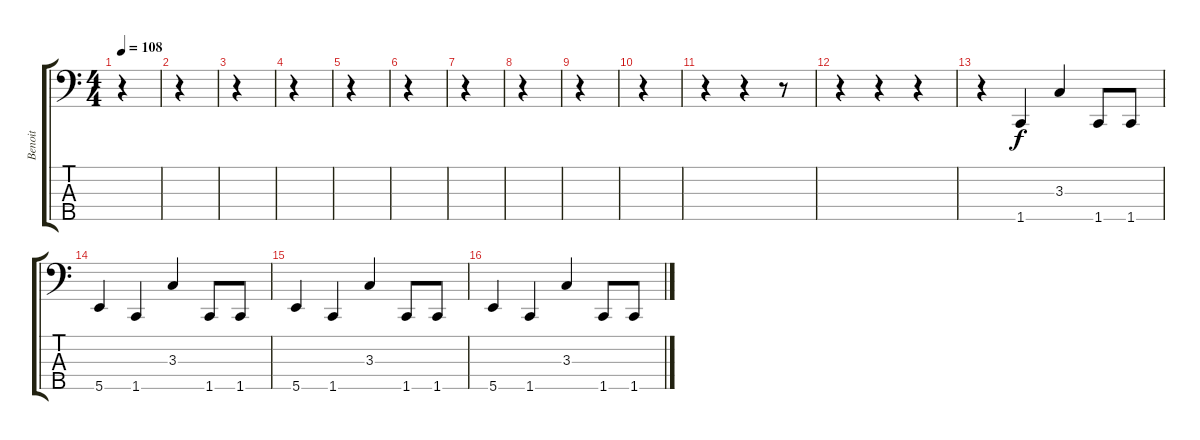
\track ("Benoit" "Benoit") {instrument electricbassfinger}
\staff {score tabs}
\tuning (G2 D2 A1 E1 B0) {hide}
\ts (4 4)
\tempo 108
\clef f4
\ks c
r.4{dy f instrument electricbassfinger} |
r.4 |
r.4 |
r.4 |
r.4 |
r.4 |
r.4 |
r.4 |
r.4 |
r.4 |
r.4 r.4 r.8 |
r.4 r.4 r.4 |
r.4 1.5.4 3.3.4 1.5.8 1.5.8 |
5.5.4 1.5.4 3.3.4 1.5.8 1.5.8 |
5.5.4 1.5.4 3.3.4 1.5.8 1.5.8 |
5.5.4 1.5.4 3.3.4 1.5.8 1.5.8
